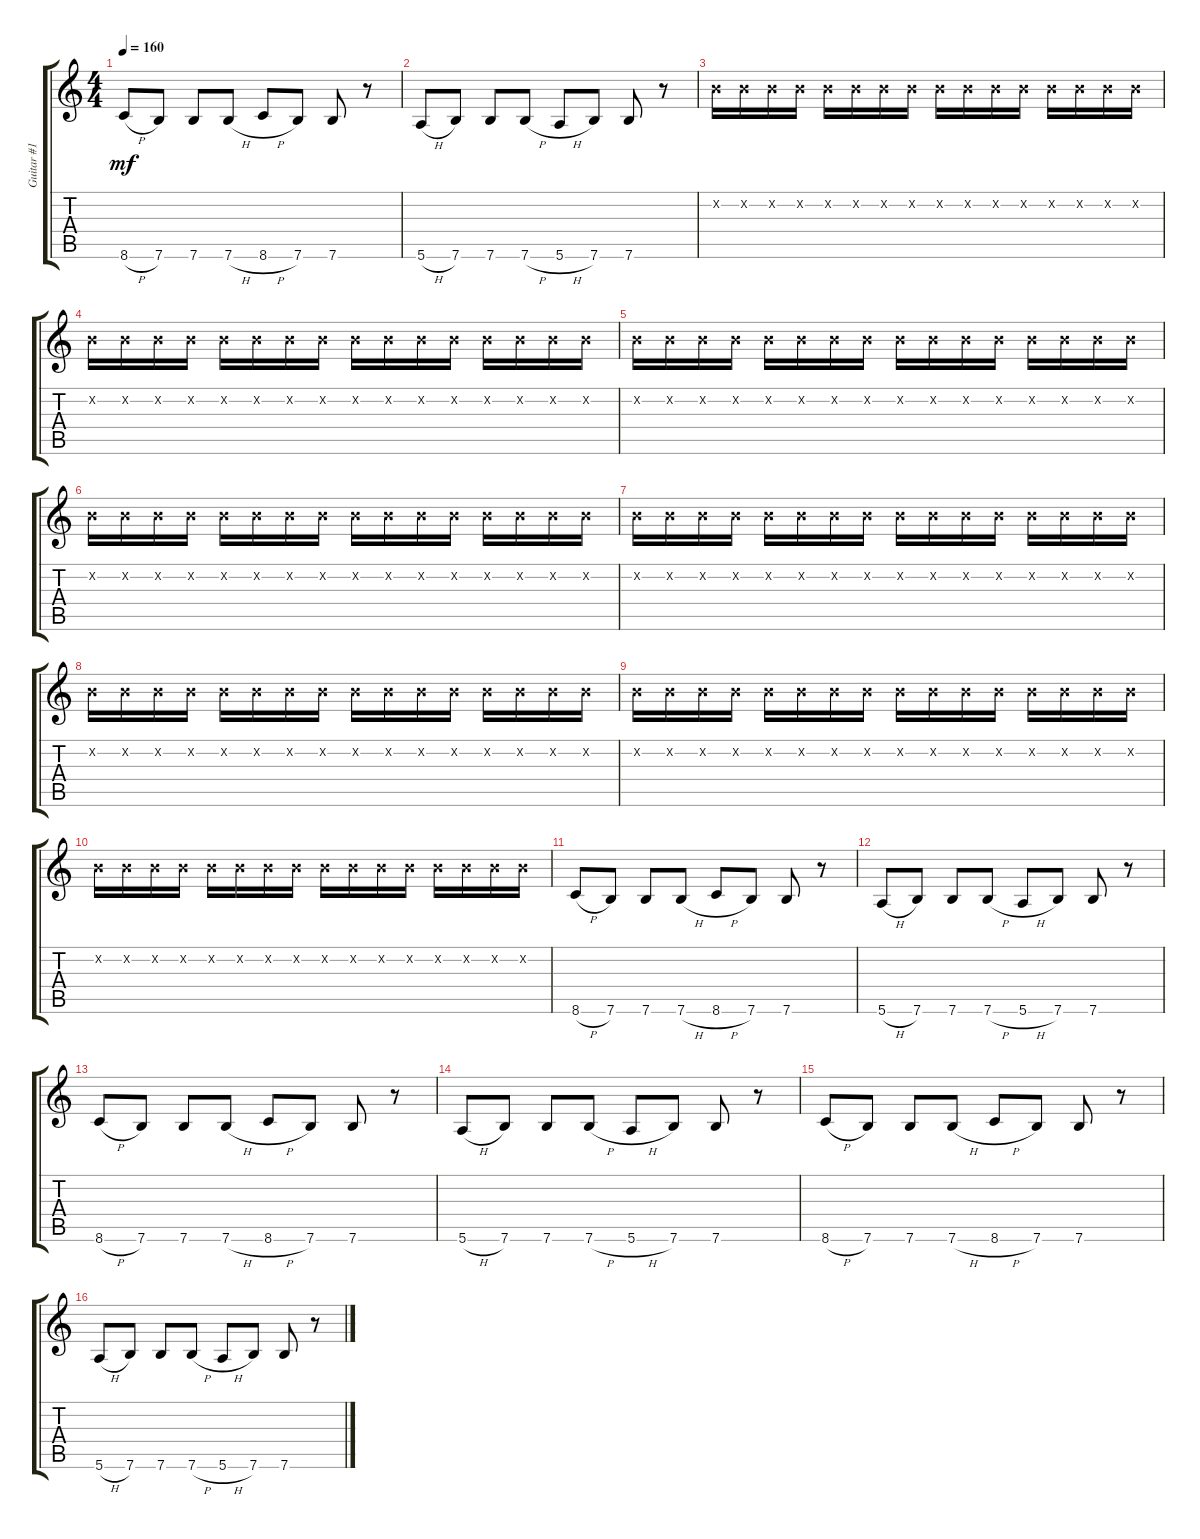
\track ("Guitar #1 (dist.)" "Guitar #1 ") {instrument distortionguitar}
\staff {score tabs}
\tuning (E4 B3 G3 D3 A2 E2) {hide}
\ts (4 4)
\tempo 160
\clef g2
\ks c
8.6{h}.8{dy mf} 7.6.8 7.6.8 7.6{h}.8 8.6{h}.8 7.6.8 7.6.8 r.8 |
5.6{h}.8 7.6.8 7.6.8 7.6{h}.8 5.6{h}.8 7.6.8 7.6.8 r.8 |
0.2{x}.16 0.2{x}.16 0.2{x}.16 0.2{x}.16 0.2{x}.16 0.2{x}.16 0.2{x}.16 0.2{x}.16 0.2{x}.16 0.2{x}.16 0.2{x}.16 0.2{x}.16 0.2{x}.16 0.2{x}.16 0.2{x}.16 0.2{x}.16 |
0.2{x}.16 0.2{x}.16 0.2{x}.16 0.2{x}.16 0.2{x}.16 0.2{x}.16 0.2{x}.16 0.2{x}.16 0.2{x}.16 0.2{x}.16 0.2{x}.16 0.2{x}.16 0.2{x}.16 0.2{x}.16 0.2{x}.16 0.2{x}.16 |
0.2{x}.16 0.2{x}.16 0.2{x}.16 0.2{x}.16 0.2{x}.16 0.2{x}.16 0.2{x}.16 0.2{x}.16 0.2{x}.16 0.2{x}.16 0.2{x}.16 0.2{x}.16 0.2{x}.16 0.2{x}.16 0.2{x}.16 0.2{x}.16 |
0.2{x}.16 0.2{x}.16 0.2{x}.16 0.2{x}.16 0.2{x}.16 0.2{x}.16 0.2{x}.16 0.2{x}.16 0.2{x}.16 0.2{x}.16 0.2{x}.16 0.2{x}.16 0.2{x}.16 0.2{x}.16 0.2{x}.16 0.2{x}.16 |
0.2{x}.16 0.2{x}.16 0.2{x}.16 0.2{x}.16 0.2{x}.16 0.2{x}.16 0.2{x}.16 0.2{x}.16 0.2{x}.16 0.2{x}.16 0.2{x}.16 0.2{x}.16 0.2{x}.16 0.2{x}.16 0.2{x}.16 0.2{x}.16 |
0.2{x}.16 0.2{x}.16 0.2{x}.16 0.2{x}.16 0.2{x}.16 0.2{x}.16 0.2{x}.16 0.2{x}.16 0.2{x}.16 0.2{x}.16 0.2{x}.16 0.2{x}.16 0.2{x}.16 0.2{x}.16 0.2{x}.16 0.2{x}.16 |
0.2{x}.16 0.2{x}.16 0.2{x}.16 0.2{x}.16 0.2{x}.16 0.2{x}.16 0.2{x}.16 0.2{x}.16 0.2{x}.16 0.2{x}.16 0.2{x}.16 0.2{x}.16 0.2{x}.16 0.2{x}.16 0.2{x}.16 0.2{x}.16 |
0.2{x}.16 0.2{x}.16 0.2{x}.16 0.2{x}.16 0.2{x}.16 0.2{x}.16 0.2{x}.16 0.2{x}.16 0.2{x}.16 0.2{x}.16 0.2{x}.16 0.2{x}.16 0.2{x}.16 0.2{x}.16 0.2{x}.16 0.2{x}.16 |
8.6{h}.8 7.6.8 7.6.8 7.6{h}.8 8.6{h}.8 7.6.8 7.6.8 r.8 |
5.6{h}.8 7.6.8 7.6.8 7.6{h}.8 5.6{h}.8 7.6.8 7.6.8 r.8 |
8.6{h}.8 7.6.8 7.6.8 7.6{h}.8 8.6{h}.8 7.6.8 7.6.8 r.8 |
5.6{h}.8 7.6.8 7.6.8 7.6{h}.8 5.6{h}.8 7.6.8 7.6.8 r.8 |
8.6{h}.8 7.6.8 7.6.8 7.6{h}.8 8.6{h}.8 7.6.8 7.6.8 r.8 |
5.6{h}.8 7.6.8 7.6.8 7.6{h}.8 5.6{h}.8 7.6.8 7.6.8 r.8
